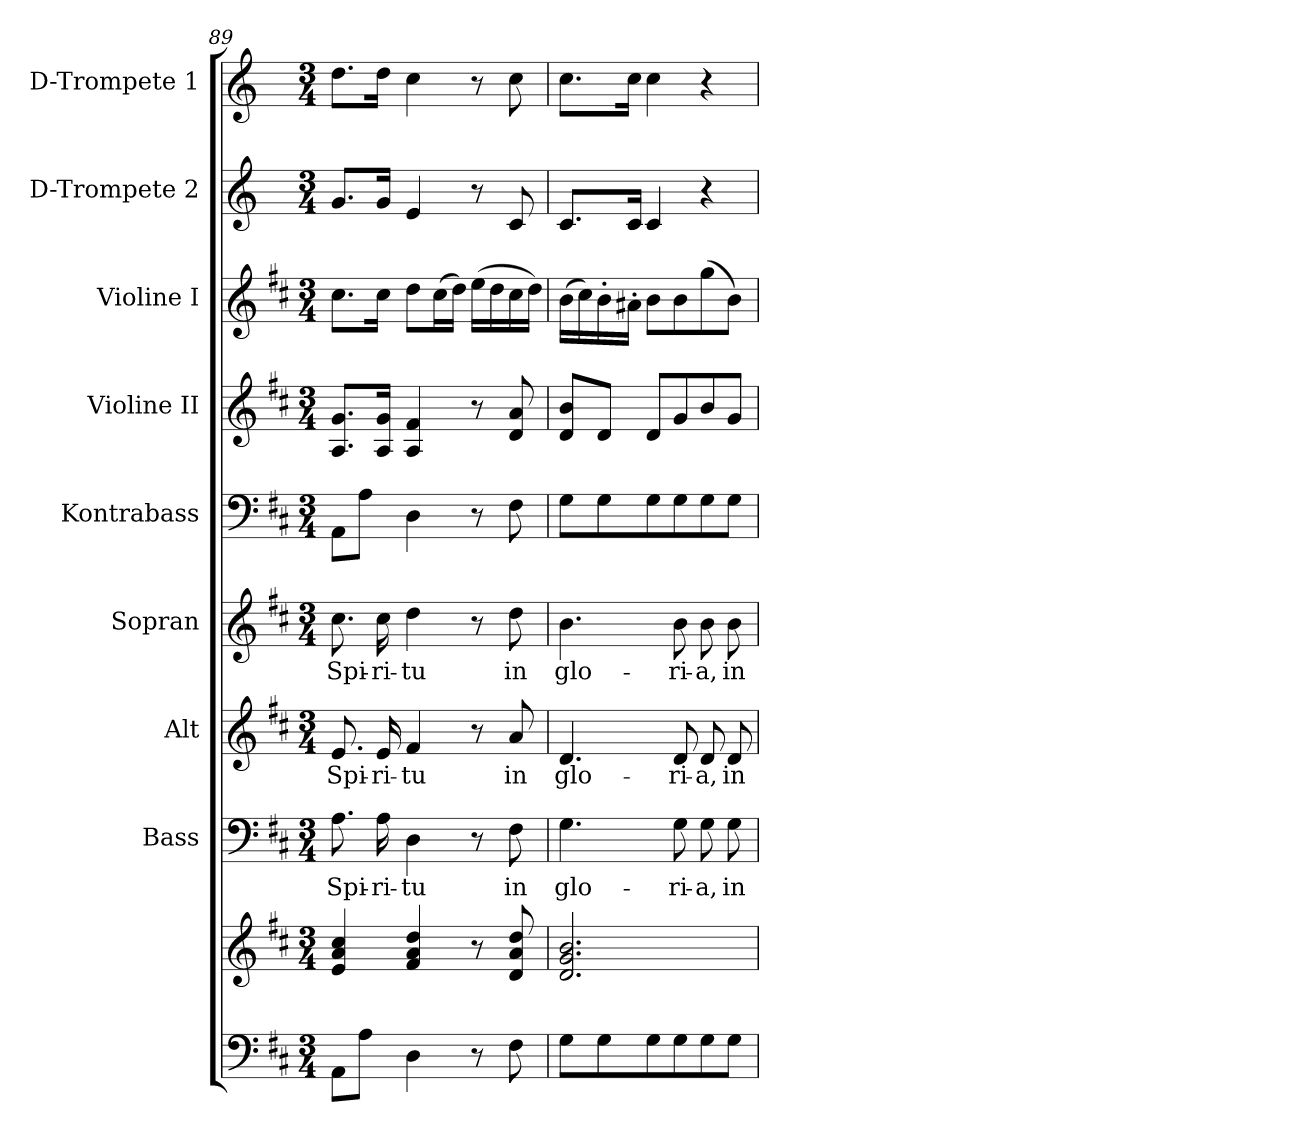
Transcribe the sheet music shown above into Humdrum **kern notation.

**kern	**kern	**kern	**text	**kern	**text	**kern	**text	**kern	**kern	**kern	**kern	**kern
*part9	*part9	*part8	*part8	*part7	*part7	*part6	*part6	*part5	*part4	*part3	*part2	*part1
*staff10	*staff9	*staff8	*staff8	*staff7	*staff7	*staff6	*staff6	*staff5	*staff4	*staff3	*staff2	*staff1
*	*	*I"Bass	*	*I"Alt	*	*I"Sopran	*	*I"Kontrabass	*I"Violine II	*I"Violine I	*I"D-Trompete 2	*I"D-Trompete 1
*	*	*I'B.	*	*I'A.	*	*I'S.	*	*I'Kb.	*I'Vl. II	*I'Vl. I	*I'D Trp. 2	*I'D Trp. 1
*clefF4	*clefG2	*clefF4	*	*clefG2	*	*clefG2	*	*clefF4	*clefG2	*clefG2	*clefG2	*clefG2
*	*	*	*	*	*	*	*	*ITrd7c12	*	*	*ITrd-1c-2	*ITrd-1c-2
*k[f#c#]	*k[f#c#]	*k[f#c#]	*	*k[f#c#]	*	*k[f#c#]	*	*k[f#c#]	*k[f#c#]	*k[f#c#]	*k[f#c#]	*k[f#c#]
*D:	*D:	*D:	*	*D:	*	*D:	*	*D:	*D:	*D:	*D:	*D:
*M3/4	*M3/4	*M3/4	*	*M3/4	*	*M3/4	*	*M3/4	*M3/4	*M3/4	*M3/4	*M3/4
=89	=89	=89	=89	=89	=89	=89	=89	=89	=89	=89	=89	=89
!	!	!	!LO:LY:b	!	!LO:LY:b	!	!LO:LY:b	!	!	!	!	!
8AA\L	4e/ 4a/ 4cc#/	8.A\	Spi-	8.e/	Spi-	8.cc#\	Spi-	8AAA\L	8.A/ 8.g/L	8.cc#\L	8.a/L	8.ee\L
8A\J	.	.	.	.	.	.	.	8AA\J	.	.	.	.
!	!	!	!LO:LY:b	!	!LO:LY:b	!	!LO:LY:b	!	!	!	!	!
.	.	16A\	-ri-	16e/	-ri-	16cc#\	-ri-	.	16A/ 16g/Jk	16cc#\Jk	16a/Jk	16ee\Jk
!	!	!	!LO:LY:b	!	!LO:LY:b	!	!LO:LY:b	!	!	!	!	!
4D\	4f#/ 4a/ 4dd/	4D\	-tu	4f#/	-tu	4dd\	-tu	4DD\	4A/ 4f#/	8dd\L	4f#/	4dd\
.	.	.	.	.	.	.	.	.	.	(>16cc#\L	.	.
.	.	.	.	.	.	.	.	.	.	16dd\JJ)	.	.
8r	8r	8r	.	8r	.	8r	.	8r	8r	(>16ee\LL	8r	8r
.	.	.	.	.	.	.	.	.	.	16dd\	.	.
!	!	!	!LO:LY:b	!	!LO:LY:b	!	!LO:LY:b	!	!	!	!	!
8F#\	8d/ 8a/ 8dd/	8F#\	in	8a/	in	8dd\	in	8FF#\	8d/ 8a/	16cc#\	8d/	8dd\
.	.	.	.	.	.	.	.	.	.	16dd\JJ)	.	.
=90	=90	=90	=90	=90	=90	=90	=90	=90	=90	=90	=90	=90
!	!	!	!LO:LY:b	!	!LO:LY:b	!	!LO:LY:b	!	!	!	!	!
8G\L	2.d/ 2.g/ 2.b/	4.G\	glo-	4.d/	glo-	4.b\	glo-	8GG\L	8d/ 8b/L	(>16b\LL	8.d/L	8.dd\L
.	.	.	.	.	.	.	.	.	.	16cc#\)	.	.
8G\	.	.	.	.	.	.	.	8GG\	8d/J	16b'>\	.	.
.	.	.	.	.	.	.	.	.	.	16a#X'>\JJ	16d/Jk	16dd\Jk
8G\	.	.	.	.	.	.	.	8GG\	8d/L	8b\L	4d/	4dd\
!	!	!	!LO:LY:b	!	!LO:LY:b	!	!LO:LY:b	!	!	!	!	!
8G\	.	8G\	-ri-	8d/	-ri-	8b\	-ri-	8GG\	8g/	8b\	.	.
!	!	!	!LO:LY:b	!	!LO:LY:b	!	!LO:LY:b	!	!	!	!	!
8G\	.	8G\	-a,	8d/	-a,	8b\	-a,	8GG\	8b/	(>8gg\	4r	4r
!	!	!	!LO:LY:b	!	!LO:LY:b	!	!LO:LY:b	!	!	!	!	!
8G\J	.	8G\	in	8d/	in	8b\	in	8GG\J	8g/J	8b\J)	.	.
=	=	=	=	=	=	=	=	=	=	=	=	=
*-	*-	*-	*-	*-	*-	*-	*-	*-	*-	*-	*-	*-
